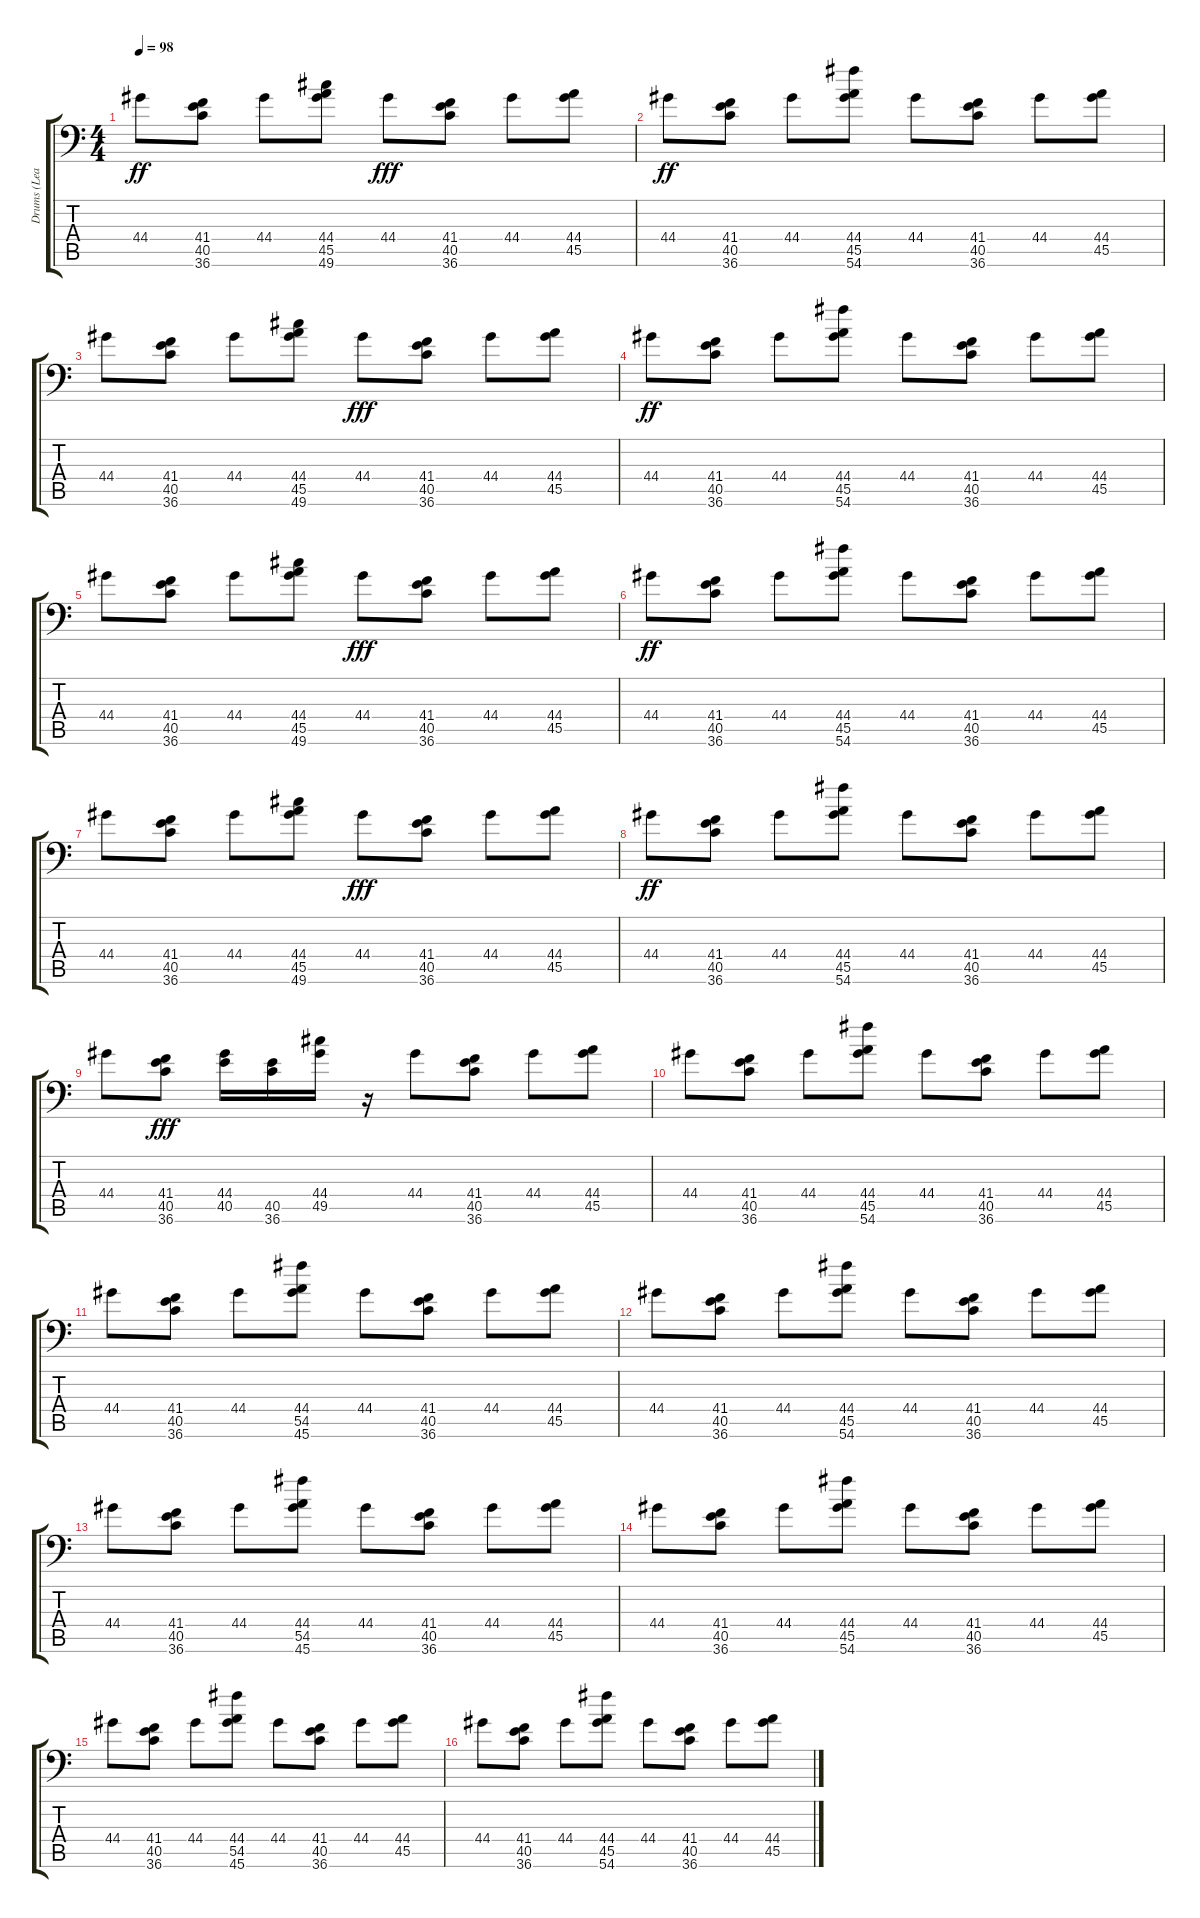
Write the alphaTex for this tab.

\track ("Drums (Leah Shapiro)" "Drums (Lea") {instrument acousticgrandpiano}
\staff {score tabs}
\tuning (C-1 C-1 C-1 C-1 C-1 C-1) {hide}
\ts (4 4)
\tempo 98
\clef f4
\ks c
44.4.8{dy ff} (41.4 40.5 36.6).8 44.4.8 (44.4 45.5 49.6).8 44.4.8{dy fff} (41.4 40.5 36.6).8 44.4.8 (44.4 45.5).8 |
44.4.8{dy ff} (41.4 40.5 36.6).8 44.4.8 (44.4 45.5 54.6).8 44.4.8 (41.4 40.5 36.6).8 44.4.8 (44.4 45.5).8 |
44.4.8 (41.4 40.5 36.6).8 44.4.8 (44.4 45.5 49.6).8 44.4.8{dy fff} (41.4 40.5 36.6).8 44.4.8 (44.4 45.5).8 |
44.4.8{dy ff} (41.4 40.5 36.6).8 44.4.8 (44.4 45.5 54.6).8 44.4.8 (41.4 40.5 36.6).8 44.4.8 (44.4 45.5).8 |
44.4.8 (41.4 40.5 36.6).8 44.4.8 (44.4 45.5 49.6).8 44.4.8{dy fff} (41.4 40.5 36.6).8 44.4.8 (44.4 45.5).8 |
44.4.8{dy ff} (41.4 40.5 36.6).8 44.4.8 (44.4 45.5 54.6).8 44.4.8 (41.4 40.5 36.6).8 44.4.8 (44.4 45.5).8 |
44.4.8 (41.4 40.5 36.6).8 44.4.8 (44.4 45.5 49.6).8 44.4.8{dy fff} (41.4 40.5 36.6).8 44.4.8 (44.4 45.5).8 |
44.4.8{dy ff} (41.4 40.5 36.6).8 44.4.8 (44.4 45.5 54.6).8 44.4.8 (41.4 40.5 36.6).8 44.4.8 (44.4 45.5).8 |
44.4.8 (41.4 40.5 36.6).8{dy fff} (44.4 40.5).16 (40.5 36.6).16 (44.4 49.5).16 r.16 44.4.8 (41.4 40.5 36.6).8 44.4.8 (44.4 45.5).8 |
44.4.8 (41.4 40.5 36.6).8 44.4.8 (44.4 45.5 54.6).8 44.4.8 (41.4 40.5 36.6).8 44.4.8 (44.4 45.5).8 |
44.4.8 (41.4 40.5 36.6).8 44.4.8 (44.4 54.5 45.6).8 44.4.8 (41.4 40.5 36.6).8 44.4.8 (44.4 45.5).8 |
44.4.8 (41.4 40.5 36.6).8 44.4.8 (44.4 45.5 54.6).8 44.4.8 (41.4 40.5 36.6).8 44.4.8 (44.4 45.5).8 |
44.4.8 (41.4 40.5 36.6).8 44.4.8 (44.4 54.5 45.6).8 44.4.8 (41.4 40.5 36.6).8 44.4.8 (44.4 45.5).8 |
44.4.8 (41.4 40.5 36.6).8 44.4.8 (44.4 45.5 54.6).8 44.4.8 (41.4 40.5 36.6).8 44.4.8 (44.4 45.5).8 |
44.4.8 (41.4 40.5 36.6).8 44.4.8 (44.4 54.5 45.6).8 44.4.8 (41.4 40.5 36.6).8 44.4.8 (44.4 45.5).8 |
44.4.8 (41.4 40.5 36.6).8 44.4.8 (44.4 45.5 54.6).8 44.4.8 (41.4 40.5 36.6).8 44.4.8 (44.4 45.5).8
